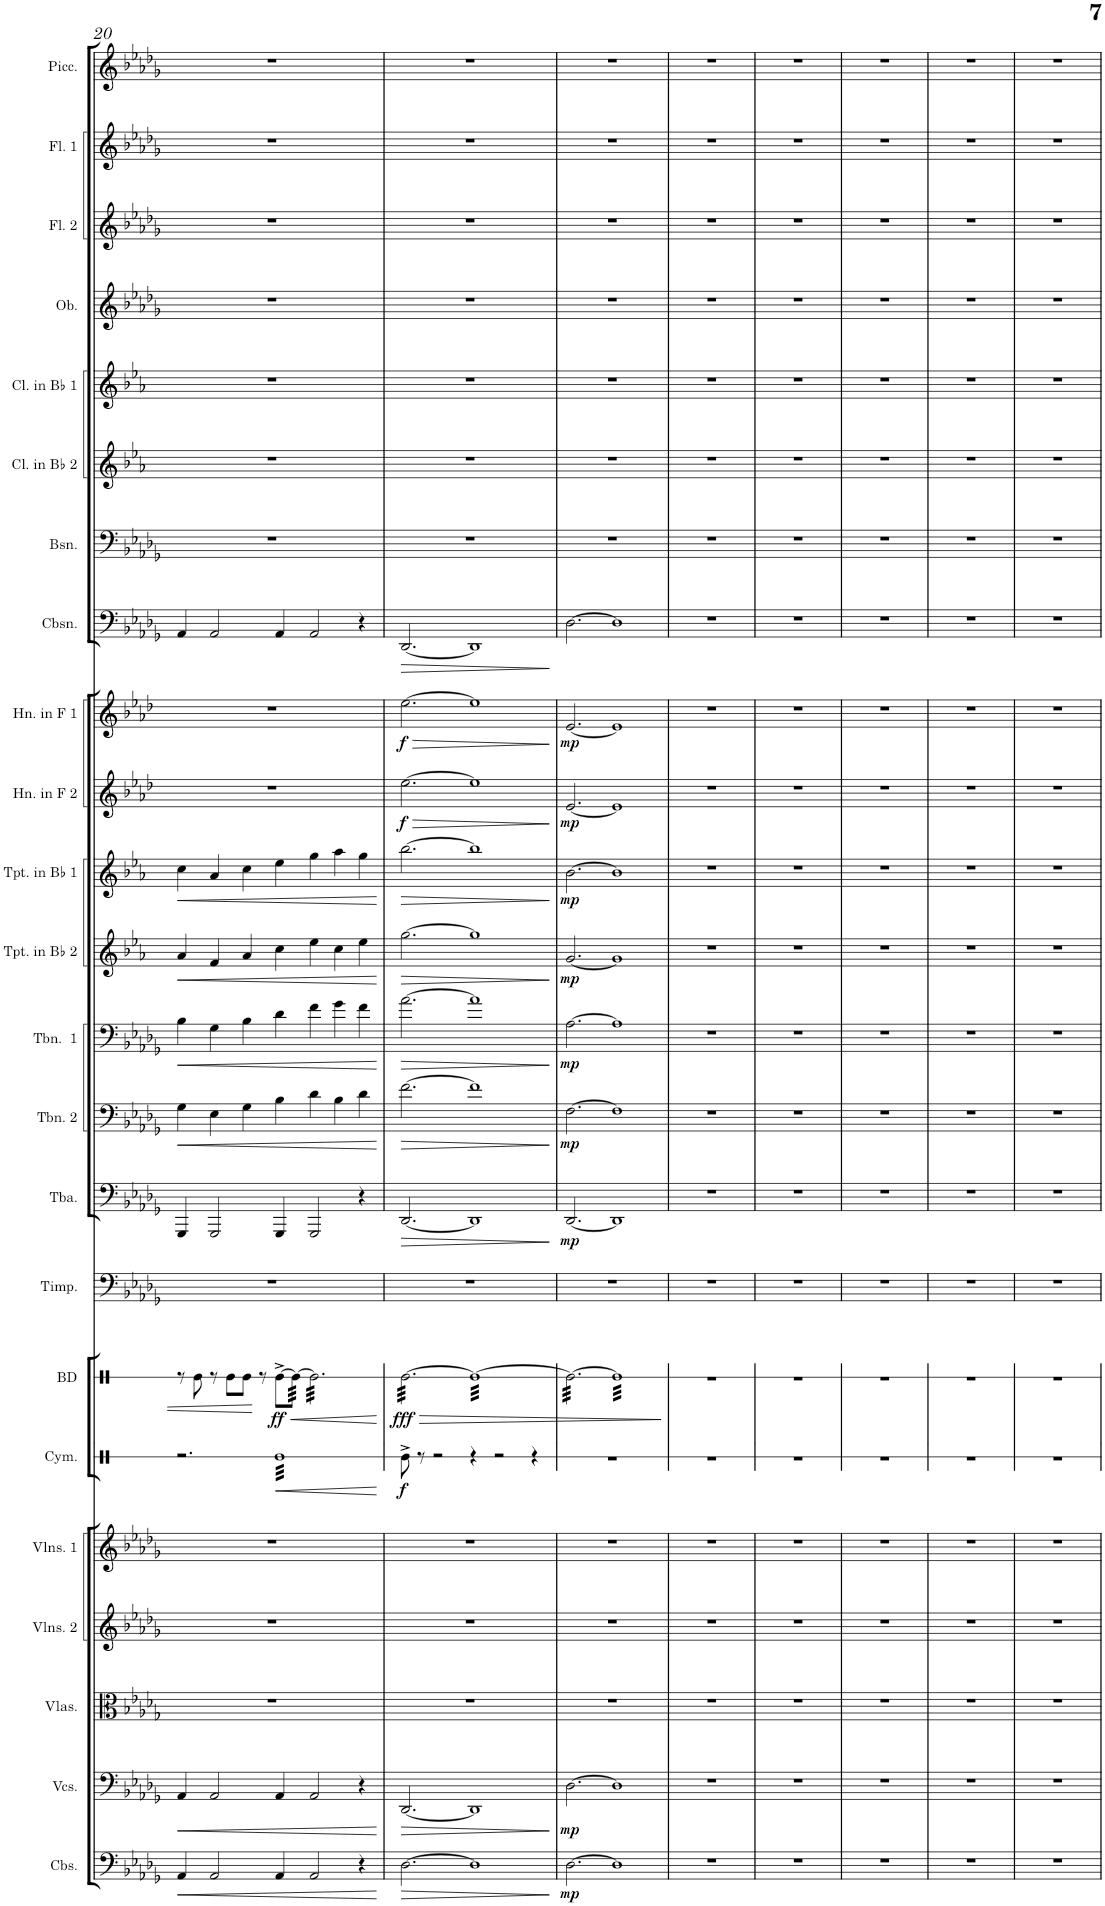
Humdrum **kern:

**kern	**dynam	**kern	**dynam	**kern	**kern	**kern	**kern	**kern	**kern	**dynam	**kern	**dynam	**kern	**kern	**dynam	**kern	**dynam	**kern	**dynam	**kern	**dynam	**kern	**dynam	**kern	**dynam	**kern	**dynam	**kern	**dynam	**kern	**kern	**kern	**kern	**kern	**kern	**kern
*part24	*part24	*part23	*part23	*part22	*part21	*part20	*part19	*part19	*part18	*part18	*part17	*part17	*part16	*part15	*part15	*part14	*part14	*part13	*part13	*part12	*part12	*part11	*part11	*part10	*part10	*part9	*part9	*part8	*part8	*part7	*part6	*part5	*part4	*part3	*part2	*part1
*staff25	*staff25	*staff24	*staff24	*staff23	*staff22	*staff21	*staff20	*staff19	*staff18	*staff18	*staff17	*staff17	*staff16	*staff15	*staff15	*staff14	*staff14	*staff13	*staff13	*staff12	*staff12	*staff11	*staff11	*staff10	*staff10	*staff9	*staff9	*staff8	*staff8	*staff7	*staff6	*staff5	*staff4	*staff3	*staff2	*staff1
*I"Contrabasses	*	*I"Violoncellos	*	*I"Violas	*I"Violins 2	*I"Violins 1	*I"Piano	*	*I"Cymbal	*	*I"Bass Drum	*	*I"Timpani	*I"Tuba	*	*I"Trombone 2	*	*I"Trombone 1	*	*I"Trumpet in Bb 2	*	*I"Trumpet in Bb 1	*	*I"Horn in F 2	*	*I"Horn in F 1	*	*I"Contrabassoon	*	*I"Bassoons	*I"Clarinet in Bb 2	*I"Clarinet in Bb 1	*I"Oboes	*I"Flute 2	*I"Flute 1	*I"Piccolo
*I'Cbs.	*	*I'Vcs.	*	*I'Vlas.	*I'Vlns. 2	*I'Vlns. 1	*I'Pno.	*	*I'Cym.	*	*I'BD	*	*I'Timp.	*I'Tba.	*	*I'Tbn. 2	*	*I'Tbn.  1	*	*I'Tpt. in Bb 2	*	*I'Tpt. in Bb 1	*	*I'Hn. in F 2	*	*I'Hn. in F 1	*	*I'Cbsn.	*	*I'Bsn.	*I'Cl. in Bb 2	*I'Cl. in Bb 1	*I'Ob.	*I'Fl. 2	*I'Fl. 1	*I'Picc.
!!LO:PB:g=z
*clefF4	*	*clefF4	*	*clefC3	*clefG2	*clefG2	*clefF4	*clefG2	*clefX	*	*clefX	*	*clefF4	*clefF4	*	*clefF4	*	*clefF4	*	*clefG2	*	*clefG2	*	*clefG2	*	*clefG2	*	*clefF4	*	*clefF4	*clefG2	*clefG2	*clefG2	*clefG2	*clefG2	*clefG2
*Trd7c12	*	*	*	*	*	*	*	*	*	*	*	*	*	*	*	*	*	*	*	*Trd1c2	*	*Trd1c2	*	*Trd4c7	*	*Trd4c7	*	*Trd7c12	*	*	*Trd1c2	*Trd1c2	*	*	*	*Trd-7c-12
*k[b-e-a-d-g-]	*	*k[b-e-a-d-g-]	*	*k[b-e-a-d-g-]	*k[b-e-a-d-g-]	*k[b-e-a-d-g-]	*k[b-e-a-d-g-]	*k[b-e-a-d-g-]	*k[]	*	*k[]	*	*k[b-e-a-d-g-]	*k[b-e-a-d-g-]	*	*k[b-e-a-d-g-]	*	*k[b-e-a-d-g-]	*	*k[b-e-a-]	*	*k[b-e-a-]	*	*k[b-e-a-d-]	*	*k[b-e-a-d-]	*	*k[b-e-a-d-g-]	*	*k[b-e-a-d-g-]	*k[b-e-a-]	*k[b-e-a-]	*k[b-e-a-d-g-]	*k[b-e-a-d-g-]	*k[b-e-a-d-g-]	*k[b-e-a-d-g-]
*M7/4	*	*M7/4	*	*M7/4	*M7/4	*M7/4	*M7/4	*M7/4	*M7/4	*	*M7/4	*	*M7/4	*M7/4	*	*M7/4	*	*M7/4	*	*M7/4	*	*M7/4	*	*M7/4	*	*M7/4	*	*M7/4	*	*M7/4	*M7/4	*M7/4	*M7/4	*M7/4	*M7/4	*M7/4
=20	=20	=20	=20	=20	=20	=20	=20	=20	=20	=20	=20	=20	=20	=20	=20	=20	=20	=20	=20	=20	=20	=20	=20	=20	=20	=20	=20	=20	=20	=20	=20	=20	=20	=20	=20	=20
!	!LO:HP:b	!	!LO:HP:b	!	!	!	!	!	!	!	!	!	!	!	!	!	!LO:HP:b	!	!LO:HP:b	!	!LO:HP:b	!	!LO:HP:b	!	!	!	!	!	!	!	!	!	!	!	!	!
4AA-/	<	4AA-/	<	1..r	1..r	1..r	[2.AAA-	4bb-	2.r	.	8r	.	1..r	4GGG-/	.	4G-\	<	4B-\	<	4a-/	<	4cc\	<	1..r	.	1..r	.	4AA-/	.	1..r	1..r	1..r	1..r	1..r	1..r	1..r
.	.	.	.	.	.	.	.	.	.	.	8Re\	.	.	.	.	.	.	.	.	.	.	.	.	.	.	.	.	.	.	.	.	.	.	.	.	.
2AA-/	.	2AA-/	.	.	.	.	.	4gg-	.	.	8r	.	.	2GGG-/	.	4E-\	.	4G-\	.	4f/	.	4a-/	.	.	.	.	.	2AA-/	.	.	.	.	.	.	.	.
.	.	.	.	.	.	.	.	.	.	.	8Re\L	.	.	.	.	.	.	.	.	.	.	.	.	.	.	.	.	.	.	.	.	.	.	.	.	.
.	.	.	.	.	.	.	.	4bb-	.	.	8Re\J	.	.	.	.	4G-\	.	4B-\	.	4a-/	.	4cc\	.	.	.	.	.	.	.	.	.	.	.	.	.	.
.	.	.	.	.	.	.	.	.	.	.	8r	.	.	.	.	.	.	.	.	.	.	.	.	.	.	.	.	.	.	.	.	.	.	.	.	.
!	!	!	!	!	!	!	!	!	!	!LO:HP:b	!	!LO:HP:b	!	!	!	!	!	!	!	!	!	!	!	!	!	!	!	!	!	!	!	!	!	!	!	!
!	!	!	!	!	!	!	!	!	!	!	!	!LO:DY:n=1:b	!	!	!	!	!	!	!	!	!	!	!	!	!	!	!	!	!	!	!	!	!	!	!	!
*	*	*	*	*	*	*	*	*	*tremolo	*	*	*	*	*	*	*	*	*	*	*	*	*	*	*	*	*	*	*	*	*	*	*	*	*	*	*
4AA-/	.	4AA-/	.	.	.	.	1AAA-]	4ddd-	32ReLLL	<	[8Re^\L	< ff	.	4GGG-/	.	4B-\	.	4d-\	.	4cc\	.	4ee-\	.	.	.	.	.	4AA-/	.	.	.	.	.	.	.	.
.	.	.	.	.	.	.	.	.	32Re	.	.	.	.	.	.	.	.	.	.	.	.	.	.	.	.	.	.	.	.	.	.	.	.	.	.	.
.	.	.	.	.	.	.	.	.	32Re	.	.	.	.	.	.	.	.	.	.	.	.	.	.	.	.	.	.	.	.	.	.	.	.	.	.	.
.	.	.	.	.	.	.	.	.	32Re	.	.	.	.	.	.	.	.	.	.	.	.	.	.	.	.	.	.	.	.	.	.	.	.	.	.	.
*	*	*	*	*	*	*	*	*	*	*	*tremolo	*	*	*	*	*	*	*	*	*	*	*	*	*	*	*	*	*	*	*	*	*	*	*	*	*
.	.	.	.	.	.	.	.	.	32Re	.	64Re\	.	.	.	.	.	.	.	.	.	.	.	.	.	.	.	.	.	.	.	.	.	.	.	.	.
.	.	.	.	.	.	.	.	.	.	.	64Re\	.	.	.	.	.	.	.	.	.	.	.	.	.	.	.	.	.	.	.	.	.	.	.	.	.
.	.	.	.	.	.	.	.	.	32Re	.	64Re\	.	.	.	.	.	.	.	.	.	.	.	.	.	.	.	.	.	.	.	.	.	.	.	.	.
.	.	.	.	.	.	.	.	.	.	.	64Re\	.	.	.	.	.	.	.	.	.	.	.	.	.	.	.	.	.	.	.	.	.	.	.	.	.
.	.	.	.	.	.	.	.	.	32Re	.	64Re\	.	.	.	.	.	.	.	.	.	.	.	.	.	.	.	.	.	.	.	.	.	.	.	.	.
.	.	.	.	.	.	.	.	.	.	.	64Re\	.	.	.	.	.	.	.	.	.	.	.	.	.	.	.	.	.	.	.	.	.	.	.	.	.
.	.	.	.	.	.	.	.	.	32Re	.	64Re\	.	.	.	.	.	.	.	.	.	.	.	.	.	.	.	.	.	.	.	.	.	.	.	.	.
.	.	.	.	.	.	.	.	.	.	.	64Re\JJJJ	.	.	.	.	.	.	.	.	.	.	.	.	.	.	.	.	.	.	.	.	.	.	.	.	.
2AA-/	.	2AA-/	.	.	.	.	.	4fff	32Re	.	32Re\]LLL	.	.	2GGG-/	.	4d-\	.	4f\	.	4ee-\	.	4gg\	.	.	.	.	.	2AA-/	.	.	.	.	.	.	.	.
.	.	.	.	.	.	.	.	.	32Re	.	32Re\	.	.	.	.	.	.	.	.	.	.	.	.	.	.	.	.	.	.	.	.	.	.	.	.	.
.	.	.	.	.	.	.	.	.	32Re	.	32Re\	.	.	.	.	.	.	.	.	.	.	.	.	.	.	.	.	.	.	.	.	.	.	.	.	.
.	.	.	.	.	.	.	.	.	32Re	.	32Re\	.	.	.	.	.	.	.	.	.	.	.	.	.	.	.	.	.	.	.	.	.	.	.	.	.
.	.	.	.	.	.	.	.	.	32Re	.	32Re\	.	.	.	.	.	.	.	.	.	.	.	.	.	.	.	.	.	.	.	.	.	.	.	.	.
.	.	.	.	.	.	.	.	.	32Re	.	32Re\	.	.	.	.	.	.	.	.	.	.	.	.	.	.	.	.	.	.	.	.	.	.	.	.	.
.	.	.	.	.	.	.	.	.	32Re	.	32Re\	.	.	.	.	.	.	.	.	.	.	.	.	.	.	.	.	.	.	.	.	.	.	.	.	.
.	.	.	.	.	.	.	.	.	32Re	.	32Re\	.	.	.	.	.	.	.	.	.	.	.	.	.	.	.	.	.	.	.	.	.	.	.	.	.
.	.	.	.	.	.	.	.	4ggg-	32Re	.	32Re\	.	.	.	.	4B-\	.	4g-\	.	4cc\	.	4aa-\	.	.	.	.	.	.	.	.	.	.	.	.	.	.
.	.	.	.	.	.	.	.	.	32Re	.	32Re\	.	.	.	.	.	.	.	.	.	.	.	.	.	.	.	.	.	.	.	.	.	.	.	.	.
.	.	.	.	.	.	.	.	.	32Re	.	32Re\	.	.	.	.	.	.	.	.	.	.	.	.	.	.	.	.	.	.	.	.	.	.	.	.	.
.	.	.	.	.	.	.	.	.	32Re	.	32Re\	.	.	.	.	.	.	.	.	.	.	.	.	.	.	.	.	.	.	.	.	.	.	.	.	.
.	.	.	.	.	.	.	.	.	32Re	.	32Re\	.	.	.	.	.	.	.	.	.	.	.	.	.	.	.	.	.	.	.	.	.	.	.	.	.
.	.	.	.	.	.	.	.	.	32Re	.	32Re\	.	.	.	.	.	.	.	.	.	.	.	.	.	.	.	.	.	.	.	.	.	.	.	.	.
.	.	.	.	.	.	.	.	.	32Re	.	32Re\	.	.	.	.	.	.	.	.	.	.	.	.	.	.	.	.	.	.	.	.	.	.	.	.	.
.	.	.	.	.	.	.	.	.	32Re	.	32Re\	.	.	.	.	.	.	.	.	.	.	.	.	.	.	.	.	.	.	.	.	.	.	.	.	.
4r	.	4r	.	.	.	.	.	4fff	32Re	.	32Re\	.	.	4r	.	4d-\	.	4f\	.	4ee-\	.	4gg\	.	.	.	.	.	4r	.	.	.	.	.	.	.	.
.	.	.	.	.	.	.	.	.	32Re	.	32Re\	.	.	.	.	.	.	.	.	.	.	.	.	.	.	.	.	.	.	.	.	.	.	.	.	.
.	.	.	.	.	.	.	.	.	32Re	.	32Re\	.	.	.	.	.	.	.	.	.	.	.	.	.	.	.	.	.	.	.	.	.	.	.	.	.
.	.	.	.	.	.	.	.	.	32Re	.	32Re\	.	.	.	.	.	.	.	.	.	.	.	.	.	.	.	.	.	.	.	.	.	.	.	.	.
.	.	.	.	.	.	.	.	.	32Re	.	32Re\	.	.	.	.	.	.	.	.	.	.	.	.	.	.	.	.	.	.	.	.	.	.	.	.	.
.	.	.	.	.	.	.	.	.	32Re	.	32Re\	.	.	.	.	.	.	.	.	.	.	.	.	.	.	.	.	.	.	.	.	.	.	.	.	.
.	.	.	.	.	.	.	.	.	32Re	.	32Re\	.	.	.	.	.	.	.	.	.	.	.	.	.	.	.	.	.	.	.	.	.	.	.	.	.
.	.	.	.	.	.	.	.	.	32ReJJJ	.	32Re\JJJ	.	.	.	.	.	.	.	.	.	.	.	.	.	.	.	.	.	.	.	.	.	.	.	.	.
*	*	*	*	*	*	*	*	*	*Xtremolo	*	*	*	*	*	*	*	*	*	*	*	*	*	*	*	*	*	*	*	*	*	*	*	*	*	*	*
.	[	.	[	.	.	.	.	.	.	[	.	[	.	.	.	.	[	.	[	.	[	.	[	.	.	.	.	.	.	.	.	.	.	.	.	.
=21	=21	=21	=21	=21	=21	=21	=21	=21	=21	=21	=21	=21	=21	=21	=21	=21	=21	=21	=21	=21	=21	=21	=21	=21	=21	=21	=21	=21	=21	=21	=21	=21	=21	=21	=21	=21
!	!LO:HP:b	!	!LO:HP:b	!	!	!	!	!	!	!LO:DY:b	!	!LO:HP:b	!	!	!LO:HP:b	!	!LO:HP:b	!	!LO:HP:b	!	!LO:HP:b	!	!LO:HP:b	!	!LO:HP:b	!	!LO:HP:b	!	!LO:HP:b	!	!	!	!	!	!	!
!	!	!	!	!	!	!	!	!	!	!	!	!LO:DY:n=1:b	!	!	!	!	!	!	!	!	!	!	!	!	!LO:DY:n=1:b	!	!LO:DY:n=1:b	!	!	!	!	!	!	!	!	!
[2.D-\	>	[2.DD-/	>	1..r	1..r	1..r	[2.DD-	[2.aaa-	8Re^\	f	[32Re\LLL	> fff	1..r	[2.DD-/	>	[2.f\	>	[2.a-\	>	[2.gg\	>	[2.bb-\	>	[2.ee-\	> f	[2.ee-\	> f	[2.DD-/	>	1..r	1..r	1..r	1..r	1..r	1..r	1..r
.	.	.	.	.	.	.	.	.	.	.	32Re\	.	.	.	.	.	.	.	.	.	.	.	.	.	.	.	.	.	.	.	.	.	.	.	.	.
.	.	.	.	.	.	.	.	.	.	.	32Re\	.	.	.	.	.	.	.	.	.	.	.	.	.	.	.	.	.	.	.	.	.	.	.	.	.
.	.	.	.	.	.	.	.	.	.	.	32Re\	.	.	.	.	.	.	.	.	.	.	.	.	.	.	.	.	.	.	.	.	.	.	.	.	.
.	.	.	.	.	.	.	.	.	8r	.	32Re\	.	.	.	.	.	.	.	.	.	.	.	.	.	.	.	.	.	.	.	.	.	.	.	.	.
.	.	.	.	.	.	.	.	.	.	.	32Re\	.	.	.	.	.	.	.	.	.	.	.	.	.	.	.	.	.	.	.	.	.	.	.	.	.
.	.	.	.	.	.	.	.	.	.	.	32Re\	.	.	.	.	.	.	.	.	.	.	.	.	.	.	.	.	.	.	.	.	.	.	.	.	.
.	.	.	.	.	.	.	.	.	.	.	32Re\	.	.	.	.	.	.	.	.	.	.	.	.	.	.	.	.	.	.	.	.	.	.	.	.	.
.	.	.	.	.	.	.	.	.	2r	.	32Re\	.	.	.	.	.	.	.	.	.	.	.	.	.	.	.	.	.	.	.	.	.	.	.	.	.
.	.	.	.	.	.	.	.	.	.	.	32Re\	.	.	.	.	.	.	.	.	.	.	.	.	.	.	.	.	.	.	.	.	.	.	.	.	.
.	.	.	.	.	.	.	.	.	.	.	32Re\	.	.	.	.	.	.	.	.	.	.	.	.	.	.	.	.	.	.	.	.	.	.	.	.	.
.	.	.	.	.	.	.	.	.	.	.	32Re\	.	.	.	.	.	.	.	.	.	.	.	.	.	.	.	.	.	.	.	.	.	.	.	.	.
.	.	.	.	.	.	.	.	.	.	.	32Re\	.	.	.	.	.	.	.	.	.	.	.	.	.	.	.	.	.	.	.	.	.	.	.	.	.
.	.	.	.	.	.	.	.	.	.	.	32Re\	.	.	.	.	.	.	.	.	.	.	.	.	.	.	.	.	.	.	.	.	.	.	.	.	.
.	.	.	.	.	.	.	.	.	.	.	32Re\	.	.	.	.	.	.	.	.	.	.	.	.	.	.	.	.	.	.	.	.	.	.	.	.	.
.	.	.	.	.	.	.	.	.	.	.	32Re\	.	.	.	.	.	.	.	.	.	.	.	.	.	.	.	.	.	.	.	.	.	.	.	.	.
.	.	.	.	.	.	.	.	.	.	.	32Re\	.	.	.	.	.	.	.	.	.	.	.	.	.	.	.	.	.	.	.	.	.	.	.	.	.
.	.	.	.	.	.	.	.	.	.	.	32Re\	.	.	.	.	.	.	.	.	.	.	.	.	.	.	.	.	.	.	.	.	.	.	.	.	.
.	.	.	.	.	.	.	.	.	.	.	32Re\	.	.	.	.	.	.	.	.	.	.	.	.	.	.	.	.	.	.	.	.	.	.	.	.	.
.	.	.	.	.	.	.	.	.	.	.	32Re\	.	.	.	.	.	.	.	.	.	.	.	.	.	.	.	.	.	.	.	.	.	.	.	.	.
.	.	.	.	.	.	.	.	.	.	.	32Re\	.	.	.	.	.	.	.	.	.	.	.	.	.	.	.	.	.	.	.	.	.	.	.	.	.
.	.	.	.	.	.	.	.	.	.	.	32Re\	.	.	.	.	.	.	.	.	.	.	.	.	.	.	.	.	.	.	.	.	.	.	.	.	.
.	.	.	.	.	.	.	.	.	.	.	32Re\	.	.	.	.	.	.	.	.	.	.	.	.	.	.	.	.	.	.	.	.	.	.	.	.	.
.	.	.	.	.	.	.	.	.	.	.	32Re\JJJ	.	.	.	.	.	.	.	.	.	.	.	.	.	.	.	.	.	.	.	.	.	.	.	.	.
1D-]	.	1DD-]	.	.	.	.	1DD-]	1aaa-]	4r	.	32ReLLL	.	.	1DD-]	.	1f]	.	1a-]	.	1gg]	.	1bb-]	.	1ee-]	.	1ee-]	.	1DD-]	.	.	.	.	.	.	.	.
.	.	.	.	.	.	.	.	.	.	.	32Re	.	.	.	.	.	.	.	.	.	.	.	.	.	.	.	.	.	.	.	.	.	.	.	.	.
.	.	.	.	.	.	.	.	.	.	.	32Re	.	.	.	.	.	.	.	.	.	.	.	.	.	.	.	.	.	.	.	.	.	.	.	.	.
.	.	.	.	.	.	.	.	.	.	.	32Re	.	.	.	.	.	.	.	.	.	.	.	.	.	.	.	.	.	.	.	.	.	.	.	.	.
.	.	.	.	.	.	.	.	.	.	.	32Re	.	.	.	.	.	.	.	.	.	.	.	.	.	.	.	.	.	.	.	.	.	.	.	.	.
.	.	.	.	.	.	.	.	.	.	.	32Re	.	.	.	.	.	.	.	.	.	.	.	.	.	.	.	.	.	.	.	.	.	.	.	.	.
.	.	.	.	.	.	.	.	.	.	.	32Re	.	.	.	.	.	.	.	.	.	.	.	.	.	.	.	.	.	.	.	.	.	.	.	.	.
.	.	.	.	.	.	.	.	.	.	.	32Re	.	.	.	.	.	.	.	.	.	.	.	.	.	.	.	.	.	.	.	.	.	.	.	.	.
.	.	.	.	.	.	.	.	.	2r	.	32Re	.	.	.	.	.	.	.	.	.	.	.	.	.	.	.	.	.	.	.	.	.	.	.	.	.
.	.	.	.	.	.	.	.	.	.	.	32Re	.	.	.	.	.	.	.	.	.	.	.	.	.	.	.	.	.	.	.	.	.	.	.	.	.
.	.	.	.	.	.	.	.	.	.	.	32Re	.	.	.	.	.	.	.	.	.	.	.	.	.	.	.	.	.	.	.	.	.	.	.	.	.
.	.	.	.	.	.	.	.	.	.	.	32Re	.	.	.	.	.	.	.	.	.	.	.	.	.	.	.	.	.	.	.	.	.	.	.	.	.
.	.	.	.	.	.	.	.	.	.	.	32Re	.	.	.	.	.	.	.	.	.	.	.	.	.	.	.	.	.	.	.	.	.	.	.	.	.
.	.	.	.	.	.	.	.	.	.	.	32Re	.	.	.	.	.	.	.	.	.	.	.	.	.	.	.	.	.	.	.	.	.	.	.	.	.
.	.	.	.	.	.	.	.	.	.	.	32Re	.	.	.	.	.	.	.	.	.	.	.	.	.	.	.	.	.	.	.	.	.	.	.	.	.
.	.	.	.	.	.	.	.	.	.	.	32Re	.	.	.	.	.	.	.	.	.	.	.	.	.	.	.	.	.	.	.	.	.	.	.	.	.
.	.	.	.	.	.	.	.	.	.	.	32Re	.	.	.	.	.	.	.	.	.	.	.	.	.	.	.	.	.	.	.	.	.	.	.	.	.
.	.	.	.	.	.	.	.	.	.	.	32Re	.	.	.	.	.	.	.	.	.	.	.	.	.	.	.	.	.	.	.	.	.	.	.	.	.
.	.	.	.	.	.	.	.	.	.	.	32Re	.	.	.	.	.	.	.	.	.	.	.	.	.	.	.	.	.	.	.	.	.	.	.	.	.
.	.	.	.	.	.	.	.	.	.	.	32Re	.	.	.	.	.	.	.	.	.	.	.	.	.	.	.	.	.	.	.	.	.	.	.	.	.
.	.	.	.	.	.	.	.	.	.	.	32Re	.	.	.	.	.	.	.	.	.	.	.	.	.	.	.	.	.	.	.	.	.	.	.	.	.
.	.	.	.	.	.	.	.	.	.	.	32Re	.	.	.	.	.	.	.	.	.	.	.	.	.	.	.	.	.	.	.	.	.	.	.	.	.
.	.	.	.	.	.	.	.	.	.	.	32Re	.	.	.	.	.	.	.	.	.	.	.	.	.	.	.	.	.	.	.	.	.	.	.	.	.
.	.	.	.	.	.	.	.	.	.	.	32Re	.	.	.	.	.	.	.	.	.	.	.	.	.	.	.	.	.	.	.	.	.	.	.	.	.
.	.	.	.	.	.	.	.	.	4r	.	32Re	.	.	.	.	.	.	.	.	.	.	.	.	.	.	.	.	.	.	.	.	.	.	.	.	.
.	.	.	.	.	.	.	.	.	.	.	32Re	.	.	.	.	.	.	.	.	.	.	.	.	.	.	.	.	.	.	.	.	.	.	.	.	.
.	.	.	.	.	.	.	.	.	.	.	32Re	.	.	.	.	.	.	.	.	.	.	.	.	.	.	.	.	.	.	.	.	.	.	.	.	.
.	.	.	.	.	.	.	.	.	.	.	32Re	.	.	.	.	.	.	.	.	.	.	.	.	.	.	.	.	.	.	.	.	.	.	.	.	.
.	.	.	.	.	.	.	.	.	.	.	32Re	.	.	.	.	.	.	.	.	.	.	.	.	.	.	.	.	.	.	.	.	.	.	.	.	.
.	.	.	.	.	.	.	.	.	.	.	32Re	.	.	.	.	.	.	.	.	.	.	.	.	.	.	.	.	.	.	.	.	.	.	.	.	.
.	.	.	.	.	.	.	.	.	.	.	32Re	.	.	.	.	.	.	.	.	.	.	.	.	.	.	.	.	.	.	.	.	.	.	.	.	.
.	.	.	.	.	.	.	.	.	.	.	32ReJJJ	.	.	.	.	.	.	.	.	.	.	.	.	.	.	.	.	.	.	.	.	.	.	.	.	.
.	]	.	]	.	.	.	.	.	.	.	.	.	.	.	]	.	]	.	]	.	]	.	]	.	]	.	]	.	]	.	.	.	.	.	.	.
=22	=22	=22	=22	=22	=22	=22	=22	=22	=22	=22	=22	=22	=22	=22	=22	=22	=22	=22	=22	=22	=22	=22	=22	=22	=22	=22	=22	=22	=22	=22	=22	=22	=22	=22	=22	=22
!	!LO:DY:b	!	!LO:DY:b	!	!	!	!	!	!	!	!	!	!	!	!LO:DY:b	!	!LO:DY:b	!	!LO:DY:b	!	!LO:DY:b	!	!LO:DY:b	!	!LO:DY:b	!	!LO:DY:b	!	!	!	!	!	!	!	!	!
[2.D-\	mp	[2.D-\	mp	1..r	1..r	1..r	[2.DD-	[2.aa-	1..r	.	32Re\LLL	.	1..r	[2.DD-/	mp	[2.F\	mp	[2.A-\	mp	[2.g/	mp	[2.b-\	mp	[2.e-/	mp	[2.e-/	mp	[2.D-\	.	1..r	1..r	1..r	1..r	1..r	1..r	1..r
.	.	.	.	.	.	.	.	.	.	.	32Re\	.	.	.	.	.	.	.	.	.	.	.	.	.	.	.	.	.	.	.	.	.	.	.	.	.
.	.	.	.	.	.	.	.	.	.	.	32Re\	.	.	.	.	.	.	.	.	.	.	.	.	.	.	.	.	.	.	.	.	.	.	.	.	.
.	.	.	.	.	.	.	.	.	.	.	32Re\	.	.	.	.	.	.	.	.	.	.	.	.	.	.	.	.	.	.	.	.	.	.	.	.	.
.	.	.	.	.	.	.	.	.	.	.	32Re\	.	.	.	.	.	.	.	.	.	.	.	.	.	.	.	.	.	.	.	.	.	.	.	.	.
.	.	.	.	.	.	.	.	.	.	.	32Re\	.	.	.	.	.	.	.	.	.	.	.	.	.	.	.	.	.	.	.	.	.	.	.	.	.
.	.	.	.	.	.	.	.	.	.	.	32Re\	.	.	.	.	.	.	.	.	.	.	.	.	.	.	.	.	.	.	.	.	.	.	.	.	.
.	.	.	.	.	.	.	.	.	.	.	32Re\	.	.	.	.	.	.	.	.	.	.	.	.	.	.	.	.	.	.	.	.	.	.	.	.	.
.	.	.	.	.	.	.	.	.	.	.	32Re\	.	.	.	.	.	.	.	.	.	.	.	.	.	.	.	.	.	.	.	.	.	.	.	.	.
.	.	.	.	.	.	.	.	.	.	.	32Re\	.	.	.	.	.	.	.	.	.	.	.	.	.	.	.	.	.	.	.	.	.	.	.	.	.
.	.	.	.	.	.	.	.	.	.	.	32Re\	.	.	.	.	.	.	.	.	.	.	.	.	.	.	.	.	.	.	.	.	.	.	.	.	.
.	.	.	.	.	.	.	.	.	.	.	32Re\	.	.	.	.	.	.	.	.	.	.	.	.	.	.	.	.	.	.	.	.	.	.	.	.	.
.	.	.	.	.	.	.	.	.	.	.	32Re\	.	.	.	.	.	.	.	.	.	.	.	.	.	.	.	.	.	.	.	.	.	.	.	.	.
.	.	.	.	.	.	.	.	.	.	.	32Re\	.	.	.	.	.	.	.	.	.	.	.	.	.	.	.	.	.	.	.	.	.	.	.	.	.
.	.	.	.	.	.	.	.	.	.	.	32Re\	.	.	.	.	.	.	.	.	.	.	.	.	.	.	.	.	.	.	.	.	.	.	.	.	.
.	.	.	.	.	.	.	.	.	.	.	32Re\	.	.	.	.	.	.	.	.	.	.	.	.	.	.	.	.	.	.	.	.	.	.	.	.	.
.	.	.	.	.	.	.	.	.	.	.	32Re\	.	.	.	.	.	.	.	.	.	.	.	.	.	.	.	.	.	.	.	.	.	.	.	.	.
.	.	.	.	.	.	.	.	.	.	.	32Re\	.	.	.	.	.	.	.	.	.	.	.	.	.	.	.	.	.	.	.	.	.	.	.	.	.
.	.	.	.	.	.	.	.	.	.	.	32Re\	.	.	.	.	.	.	.	.	.	.	.	.	.	.	.	.	.	.	.	.	.	.	.	.	.
.	.	.	.	.	.	.	.	.	.	.	32Re\	.	.	.	.	.	.	.	.	.	.	.	.	.	.	.	.	.	.	.	.	.	.	.	.	.
.	.	.	.	.	.	.	.	.	.	.	32Re\	.	.	.	.	.	.	.	.	.	.	.	.	.	.	.	.	.	.	.	.	.	.	.	.	.
.	.	.	.	.	.	.	.	.	.	.	32Re\	.	.	.	.	.	.	.	.	.	.	.	.	.	.	.	.	.	.	.	.	.	.	.	.	.
.	.	.	.	.	.	.	.	.	.	.	32Re\	.	.	.	.	.	.	.	.	.	.	.	.	.	.	.	.	.	.	.	.	.	.	.	.	.
.	.	.	.	.	.	.	.	.	.	.	32Re\JJJ	.	.	.	.	.	.	.	.	.	.	.	.	.	.	.	.	.	.	.	.	.	.	.	.	.
1D-]	.	1D-]	.	.	.	.	1DD-]	1aa-]	.	.	32Re]LLL	.	.	1DD-]	.	1F]	.	1A-]	.	1g]	.	1b-]	.	1e-]	.	1e-]	.	1D-]	.	.	.	.	.	.	.	.
.	.	.	.	.	.	.	.	.	.	.	32Re	.	.	.	.	.	.	.	.	.	.	.	.	.	.	.	.	.	.	.	.	.	.	.	.	.
.	.	.	.	.	.	.	.	.	.	.	32Re	.	.	.	.	.	.	.	.	.	.	.	.	.	.	.	.	.	.	.	.	.	.	.	.	.
.	.	.	.	.	.	.	.	.	.	.	32Re	.	.	.	.	.	.	.	.	.	.	.	.	.	.	.	.	.	.	.	.	.	.	.	.	.
.	.	.	.	.	.	.	.	.	.	.	32Re	.	.	.	.	.	.	.	.	.	.	.	.	.	.	.	.	.	.	.	.	.	.	.	.	.
.	.	.	.	.	.	.	.	.	.	.	32Re	.	.	.	.	.	.	.	.	.	.	.	.	.	.	.	.	.	.	.	.	.	.	.	.	.
.	.	.	.	.	.	.	.	.	.	.	32Re	.	.	.	.	.	.	.	.	.	.	.	.	.	.	.	.	.	.	.	.	.	.	.	.	.
.	.	.	.	.	.	.	.	.	.	.	32Re	.	.	.	.	.	.	.	.	.	.	.	.	.	.	.	.	.	.	.	.	.	.	.	.	.
.	.	.	.	.	.	.	.	.	.	.	32Re	.	.	.	.	.	.	.	.	.	.	.	.	.	.	.	.	.	.	.	.	.	.	.	.	.
.	.	.	.	.	.	.	.	.	.	.	32Re	.	.	.	.	.	.	.	.	.	.	.	.	.	.	.	.	.	.	.	.	.	.	.	.	.
.	.	.	.	.	.	.	.	.	.	.	32Re	.	.	.	.	.	.	.	.	.	.	.	.	.	.	.	.	.	.	.	.	.	.	.	.	.
.	.	.	.	.	.	.	.	.	.	.	32Re	.	.	.	.	.	.	.	.	.	.	.	.	.	.	.	.	.	.	.	.	.	.	.	.	.
.	.	.	.	.	.	.	.	.	.	.	32Re	.	.	.	.	.	.	.	.	.	.	.	.	.	.	.	.	.	.	.	.	.	.	.	.	.
.	.	.	.	.	.	.	.	.	.	.	32Re	.	.	.	.	.	.	.	.	.	.	.	.	.	.	.	.	.	.	.	.	.	.	.	.	.
.	.	.	.	.	.	.	.	.	.	.	32Re	.	.	.	.	.	.	.	.	.	.	.	.	.	.	.	.	.	.	.	.	.	.	.	.	.
.	.	.	.	.	.	.	.	.	.	.	32Re	.	.	.	.	.	.	.	.	.	.	.	.	.	.	.	.	.	.	.	.	.	.	.	.	.
.	.	.	.	.	.	.	.	.	.	.	32Re	.	.	.	.	.	.	.	.	.	.	.	.	.	.	.	.	.	.	.	.	.	.	.	.	.
.	.	.	.	.	.	.	.	.	.	.	32Re	.	.	.	.	.	.	.	.	.	.	.	.	.	.	.	.	.	.	.	.	.	.	.	.	.
.	.	.	.	.	.	.	.	.	.	.	32Re	.	.	.	.	.	.	.	.	.	.	.	.	.	.	.	.	.	.	.	.	.	.	.	.	.
.	.	.	.	.	.	.	.	.	.	.	32Re	.	.	.	.	.	.	.	.	.	.	.	.	.	.	.	.	.	.	.	.	.	.	.	.	.
.	.	.	.	.	.	.	.	.	.	.	32Re	.	.	.	.	.	.	.	.	.	.	.	.	.	.	.	.	.	.	.	.	.	.	.	.	.
.	.	.	.	.	.	.	.	.	.	.	32Re	.	.	.	.	.	.	.	.	.	.	.	.	.	.	.	.	.	.	.	.	.	.	.	.	.
.	.	.	.	.	.	.	.	.	.	.	32Re	.	.	.	.	.	.	.	.	.	.	.	.	.	.	.	.	.	.	.	.	.	.	.	.	.
.	.	.	.	.	.	.	.	.	.	.	32Re	.	.	.	.	.	.	.	.	.	.	.	.	.	.	.	.	.	.	.	.	.	.	.	.	.
.	.	.	.	.	.	.	.	.	.	.	32Re	.	.	.	.	.	.	.	.	.	.	.	.	.	.	.	.	.	.	.	.	.	.	.	.	.
.	.	.	.	.	.	.	.	.	.	.	32Re	.	.	.	.	.	.	.	.	.	.	.	.	.	.	.	.	.	.	.	.	.	.	.	.	.
.	.	.	.	.	.	.	.	.	.	.	32Re	.	.	.	.	.	.	.	.	.	.	.	.	.	.	.	.	.	.	.	.	.	.	.	.	.
.	.	.	.	.	.	.	.	.	.	.	32Re	.	.	.	.	.	.	.	.	.	.	.	.	.	.	.	.	.	.	.	.	.	.	.	.	.
.	.	.	.	.	.	.	.	.	.	.	32Re	.	.	.	.	.	.	.	.	.	.	.	.	.	.	.	.	.	.	.	.	.	.	.	.	.
.	.	.	.	.	.	.	.	.	.	.	32Re	.	.	.	.	.	.	.	.	.	.	.	.	.	.	.	.	.	.	.	.	.	.	.	.	.
.	.	.	.	.	.	.	.	.	.	.	32Re	.	.	.	.	.	.	.	.	.	.	.	.	.	.	.	.	.	.	.	.	.	.	.	.	.
.	.	.	.	.	.	.	.	.	.	.	32ReJJJ	.	.	.	.	.	.	.	.	.	.	.	.	.	.	.	.	.	.	.	.	.	.	.	.	.
*	*	*	*	*	*	*	*	*	*	*	*Xtremolo	*	*	*	*	*	*	*	*	*	*	*	*	*	*	*	*	*	*	*	*	*	*	*	*	*
.	.	.	.	.	.	.	.	.	.	.	.	]	.	.	.	.	.	.	.	.	.	.	.	.	.	.	.	.	.	.	.	.	.	.	.	.
=23	=23	=23	=23	=23	=23	=23	=23	=23	=23	=23	=23	=23	=23	=23	=23	=23	=23	=23	=23	=23	=23	=23	=23	=23	=23	=23	=23	=23	=23	=23	=23	=23	=23	=23	=23	=23
*	*	*	*	*	*	*	*	*^	*	*	*	*	*	*	*	*	*	*	*	*	*	*	*	*	*	*	*	*	*	*	*	*	*	*	*	*
1..r	.	1..r	.	1..r	1..r	1..r	[2.DD-	2.dd-	[2.f	1..r	.	1..r	.	1..r	1..r	.	1..r	.	1..r	.	1..r	.	1..r	.	1..r	.	1..r	.	1..r	.	1..r	1..r	1..r	1..r	1..r	1..r	1..r
.	.	.	.	.	.	.	1DD-]	2cc	1f]	.	.	.	.	.	.	.	.	.	.	.	.	.	.	.	.	.	.	.	.	.	.	.	.	.	.	.	.
.	.	.	.	.	.	.	.	2b-	.	.	.	.	.	.	.	.	.	.	.	.	.	.	.	.	.	.	.	.	.	.	.	.	.	.	.	.	.
=24	=24	=24	=24	=24	=24	=24	=24	=24	=24	=24	=24	=24	=24	=24	=24	=24	=24	=24	=24	=24	=24	=24	=24	=24	=24	=24	=24	=24	=24	=24	=24	=24	=24	=24	=24	=24	=24
1..r	.	1..r	.	1..r	1..r	1..r	[2.BBB-	2.cc	[2.e-	1..r	.	1..r	.	1..r	1..r	.	1..r	.	1..r	.	1..r	.	1..r	.	1..r	.	1..r	.	1..r	.	1..r	1..r	1..r	1..r	1..r	1..r	1..r
.	.	.	.	.	.	.	1BBB-]	2a-	1e-]	.	.	.	.	.	.	.	.	.	.	.	.	.	.	.	.	.	.	.	.	.	.	.	.	.	.	.	.
.	.	.	.	.	.	.	.	2b-	.	.	.	.	.	.	.	.	.	.	.	.	.	.	.	.	.	.	.	.	.	.	.	.	.	.	.	.	.
=25	=25	=25	=25	=25	=25	=25	=25	=25	=25	=25	=25	=25	=25	=25	=25	=25	=25	=25	=25	=25	=25	=25	=25	=25	=25	=25	=25	=25	=25	=25	=25	=25	=25	=25	=25	=25	=25
1..r	.	1..r	.	1..r	1..r	1..r	[2.EE-	2.cc	[2.f	1..r	.	1..r	.	1..r	1..r	.	1..r	.	1..r	.	1..r	.	1..r	.	1..r	.	1..r	.	1..r	.	1..r	1..r	1..r	1..r	1..r	1..r	1..r
.	.	.	.	.	.	.	1EE-]	2a-	1f]	.	.	.	.	.	.	.	.	.	.	.	.	.	.	.	.	.	.	.	.	.	.	.	.	.	.	.	.
.	.	.	.	.	.	.	.	2b-	.	.	.	.	.	.	.	.	.	.	.	.	.	.	.	.	.	.	.	.	.	.	.	.	.	.	.	.	.
=26	=26	=26	=26	=26	=26	=26	=26	=26	=26	=26	=26	=26	=26	=26	=26	=26	=26	=26	=26	=26	=26	=26	=26	=26	=26	=26	=26	=26	=26	=26	=26	=26	=26	=26	=26	=26	=26
1..r	.	1..r	.	1..r	1..r	1..r	[2.AAA-	2.cc	[2.en	1..r	.	1..r	.	1..r	1..r	.	1..r	.	1..r	.	1..r	.	1..r	.	1..r	.	1..r	.	1..r	.	1..r	1..r	1..r	1..r	1..r	1..r	1..r
.	.	.	.	.	.	.	1AAA-]	2b-	1e]	.	.	.	.	.	.	.	.	.	.	.	.	.	.	.	.	.	.	.	.	.	.	.	.	.	.	.	.
.	.	.	.	.	.	.	.	2a-	.	.	.	.	.	.	.	.	.	.	.	.	.	.	.	.	.	.	.	.	.	.	.	.	.	.	.	.	.
=27	=27	=27	=27	=27	=27	=27	=27	=27	=27	=27	=27	=27	=27	=27	=27	=27	=27	=27	=27	=27	=27	=27	=27	=27	=27	=27	=27	=27	=27	=27	=27	=27	=27	=27	=27	=27	=27
1..r	.	1..r	.	1..r	1..r	1..r	[2.DD-	2.f	[2.c	1..r	.	1..r	.	1..r	1..r	.	1..r	.	1..r	.	1..r	.	1..r	.	1..r	.	1..r	.	1..r	.	1..r	1..r	1..r	1..r	1..r	1..r	1..r
.	.	.	.	.	.	.	1DD-]	2e-	1c]	.	.	.	.	.	.	.	.	.	.	.	.	.	.	.	.	.	.	.	.	.	.	.	.	.	.	.	.
.	.	.	.	.	.	.	.	2d-	.	.	.	.	.	.	.	.	.	.	.	.	.	.	.	.	.	.	.	.	.	.	.	.	.	.	.	.	.
*	*	*	*	*	*	*	*	*v	*v	*	*	*	*	*	*	*	*	*	*	*	*	*	*	*	*	*	*	*	*	*	*	*	*	*	*	*	*
=	=	=	=	=	=	=	=	=	=	=	=	=	=	=	=	=	=	=	=	=	=	=	=	=	=	=	=	=	=	=	=	=	=	=	=	=
*-	*-	*-	*-	*-	*-	*-	*-	*-	*-	*-	*-	*-	*-	*-	*-	*-	*-	*-	*-	*-	*-	*-	*-	*-	*-	*-	*-	*-	*-	*-	*-	*-	*-	*-	*-	*-
